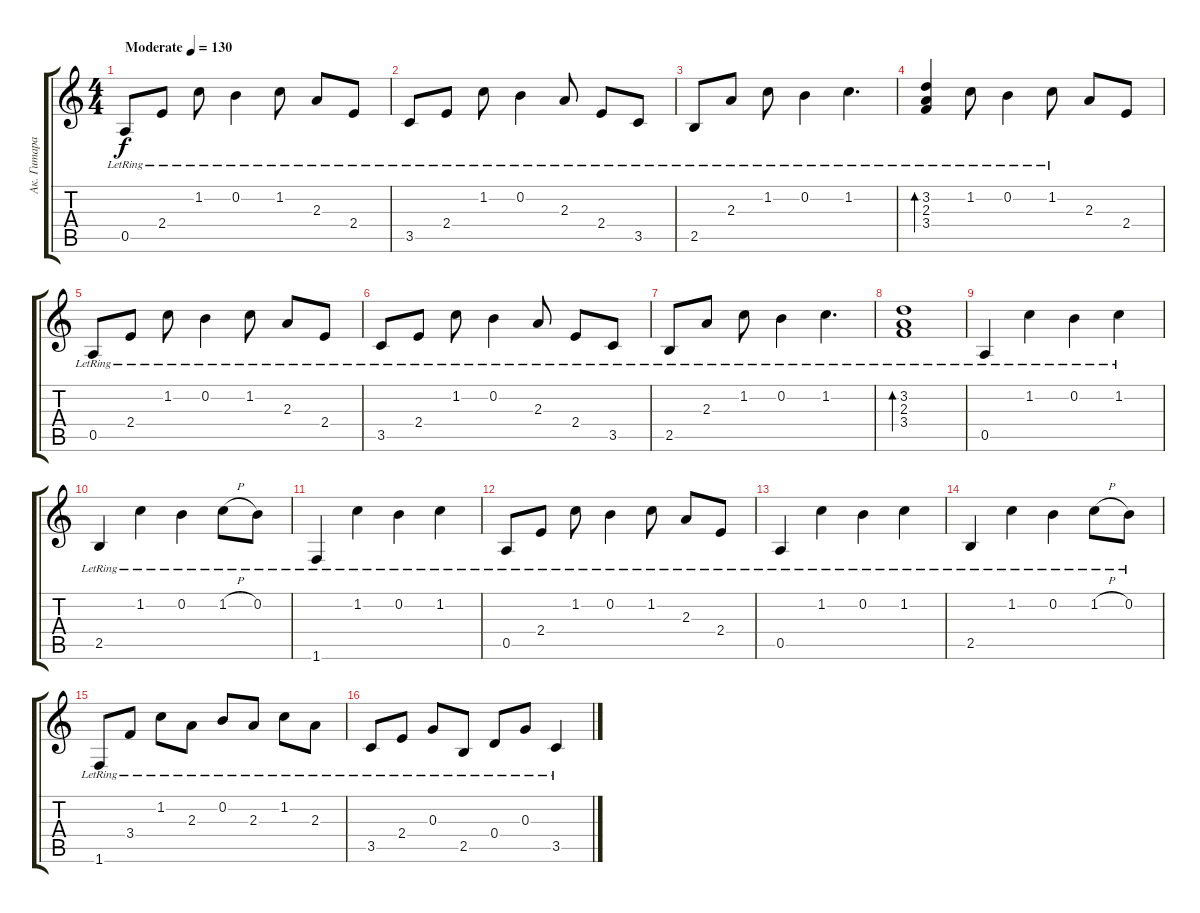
\track ("Ак. Гитара" "Ак. Гитара") {instrument acousticguitarsteel}
\staff {score tabs}
\tuning (E4 B3 G3 D3 A2 E2) {hide}
\ts (4 4)
\tempo (130 "Moderate")
\clef g2
\ks c
0.5{lr}.8{dy f instrument acousticguitarsteel} 2.4{lr}.8 1.2{lr}.8 0.2{lr}.4 1.2{lr}.8 2.3{lr}.8 2.4{lr}.8 |
3.5{lr}.8 2.4{lr}.8 1.2{lr}.8 0.2{lr}.4 2.3{lr}.8 2.4{lr}.8 3.5{lr}.8 |
2.5{lr}.8 2.3{lr}.8 1.2{lr}.8 0.2{lr}.4 1.2{lr}.4{d} |
(3.2{lr} 2.3{lr} 3.4{lr}).4{bd 120} 1.2{lr}.8 0.2{lr}.4 1.2{lr}.8 2.3.8 2.4.8 |
0.5{lr}.8 2.4{lr}.8 1.2{lr}.8 0.2{lr}.4 1.2{lr}.8 2.3{lr}.8 2.4{lr}.8 |
3.5{lr}.8 2.4{lr}.8 1.2{lr}.8 0.2{lr}.4 2.3{lr}.8 2.4{lr}.8 3.5{lr}.8 |
2.5{lr}.8 2.3{lr}.8 1.2{lr}.8 0.2{lr}.4 1.2{lr}.4{d} |
(3.2{lr} 2.3{lr} 3.4{lr}).1{bd 240} |
0.5{lr}.4 1.2{lr}.4 0.2{lr}.4 1.2{lr}.4 |
2.5{lr}.4 1.2{lr}.4 0.2{lr}.4 1.2{h lr}.8 0.2{lr}.8 |
1.6{lr}.4 1.2{lr}.4 0.2{lr}.4 1.2{lr}.4 |
0.5{lr}.8 2.4{lr}.8 1.2{lr}.8 0.2{lr}.4 1.2{lr}.8 2.3{lr}.8 2.4{lr}.8 |
0.5{lr}.4 1.2{lr}.4 0.2{lr}.4 1.2{lr}.4 |
2.5{lr}.4 1.2{lr}.4 0.2{lr}.4 1.2{h lr}.8 0.2{lr}.8 |
1.6{lr}.8 3.4{lr}.8 1.2{lr}.8 2.3{lr}.8 0.2{lr}.8 2.3{lr}.8 1.2{lr}.8 2.3{lr}.8 |
3.5{lr}.8 2.4{lr}.8 0.3{lr}.8 2.5{lr}.8 0.4{lr}.8 0.3{lr}.8 3.5{lr}.4
